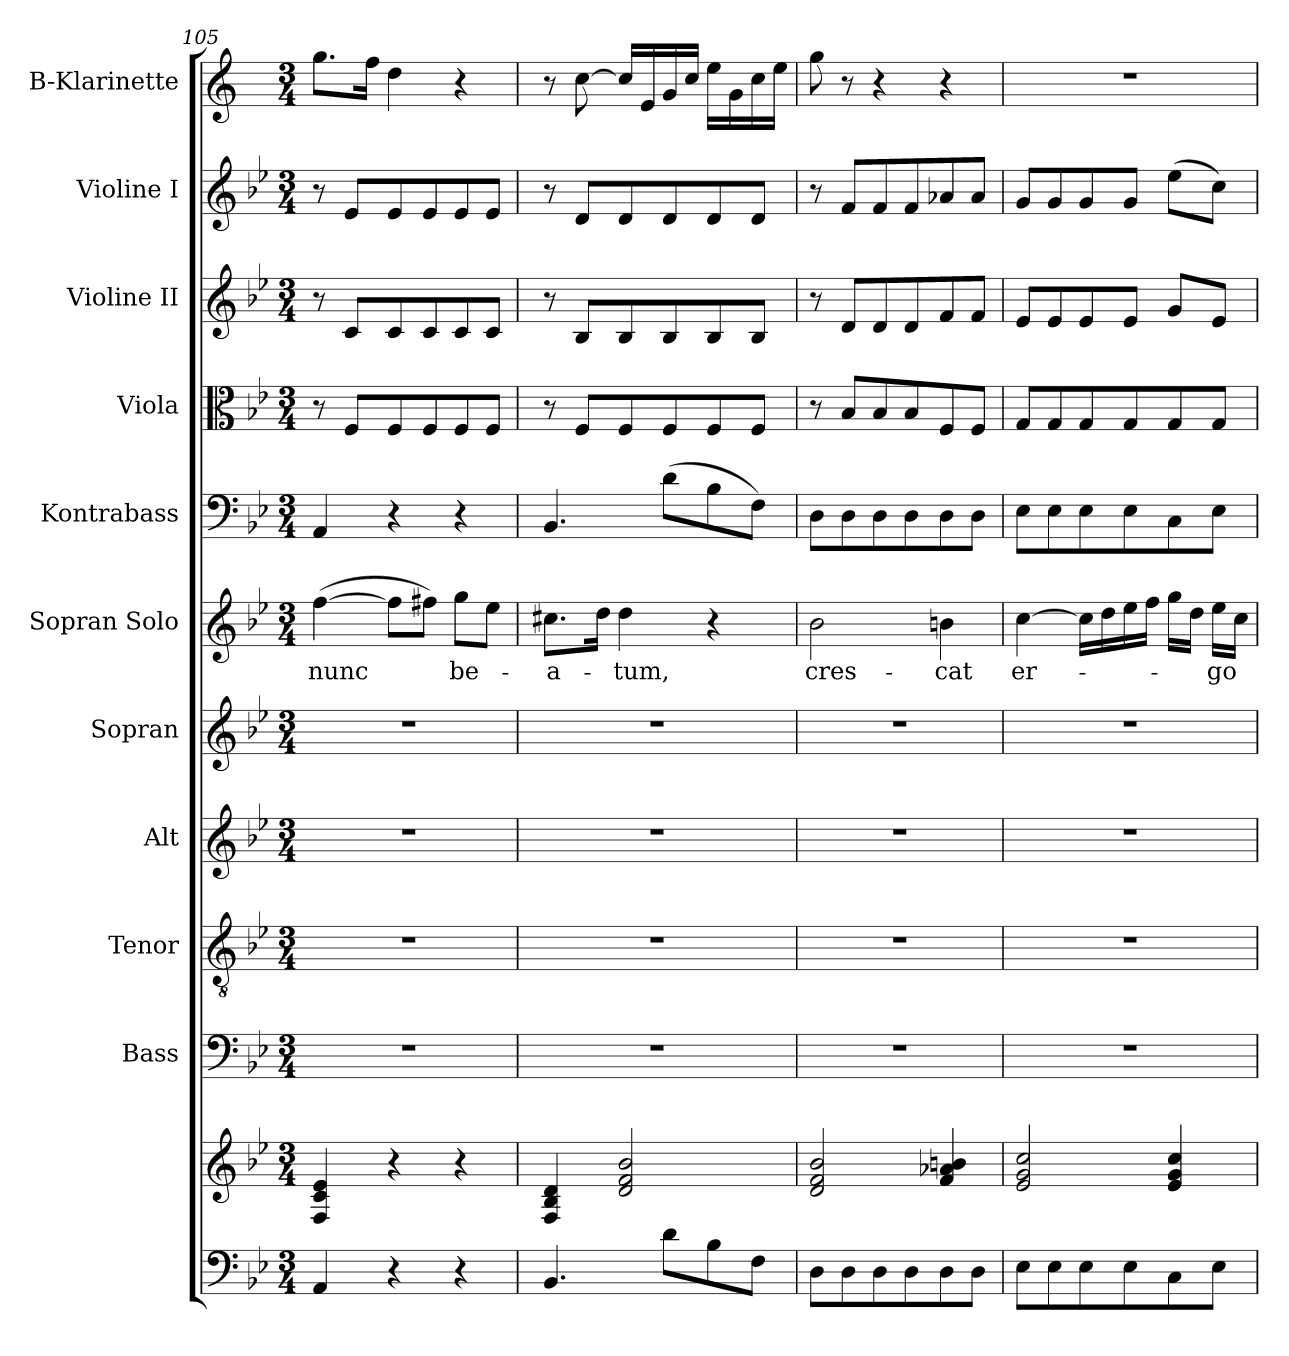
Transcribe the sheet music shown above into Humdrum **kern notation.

**kern	**kern	**kern	**kern	**kern	**kern	**kern	**text	**kern	**kern	**kern	**kern	**kern
*part11	*part11	*part10	*part9	*part8	*part7	*part6	*part6	*part5	*part4	*part3	*part2	*part1
*staff12	*staff11	*staff10	*staff9	*staff8	*staff7	*staff6	*staff6	*staff5	*staff4	*staff3	*staff2	*staff1
*	*	*I"Bass	*I"Tenor	*I"Alt	*I"Sopran	*I"Sopran Solo	*	*I"Kontrabass	*I"Viola	*I"Violine II	*I"Violine I	*I"B-Klarinette
*	*	*I'B.	*I'T.	*I'A.	*I'S.	*I'Solo	*	*I'Kb.	*I'Vla.	*I'Vl. II	*I'Vl. I	*I'B Kl.
!!LO:PB:g=z
*clefF4	*clefG2	*clefF4	*clefGv2	*clefG2	*clefG2	*clefG2	*	*clefF4	*clefC3	*clefG2	*clefG2	*clefG2
*	*	*	*	*	*	*	*	*ITrd7c12	*	*	*	*ITrd1c2
*k[b-e-]	*k[b-e-]	*k[b-e-]	*k[b-e-]	*k[b-e-]	*k[b-e-]	*k[b-e-]	*	*k[b-e-]	*k[b-e-]	*k[b-e-]	*k[b-e-]	*k[b-e-]
*B-:	*B-:	*B-:	*B-:	*B-:	*B-:	*B-:	*	*B-:	*B-:	*B-:	*B-:	*B-:
*M3/4	*M3/4	*M3/4	*M3/4	*M3/4	*M3/4	*M3/4	*	*M3/4	*M3/4	*M3/4	*M3/4	*M3/4
=105	=105	=105	=105	=105	=105	=105	=105	=105	=105	=105	=105	=105
!	!	!	!	!	!	!	!LO:LY:b	!	!	!	!	!
4AA/	4F/ 4c/ 4e-/	2.r	2.r	2.r	2.r	(>[4ff\	nunc	4AAA/	8r	8r	8r	8.ff\L
.	.	.	.	.	.	.	.	.	8F/L	8c/L	8e-/L	.
.	.	.	.	.	.	.	.	.	.	.	.	16ee-\Jk
4r	4r	.	.	.	.	8ff\L]	.	4r	8F/	8c/	8e-/	4cc\
.	.	.	.	.	.	8ff#X\J)	.	.	8F/	8c/	8e-/	.
!	!	!	!	!	!	!	!LO:LY:b	!	!	!	!	!
4r	4r	.	.	.	.	8gg\L	be-	4r	8F/	8c/	8e-/	4r
.	.	.	.	.	.	8ee-\J	.	.	8F/J	8c/J	8e-/J	.
=106	=106	=106	=106	=106	=106	=106	=106	=106	=106	=106	=106	=106
!	!	!	!	!	!	!	!LO:LY:b	!	!	!	!	!
4.BB-/	4F/ 4B-/ 4d/	2.r	2.r	2.r	2.r	8.cc#X\L	-a-	4.BBB-/	8r	8r	8r	8r
.	.	.	.	.	.	.	.	.	8F/L	8B-/L	8d/L	[8b-\
.	.	.	.	.	.	16dd\Jk	.	.	.	.	.	.
!	!	!	!	!	!	!	!LO:LY:b	!	!	!	!	!
.	2d/ 2f/ 2b-/	.	.	.	.	4dd\	-tum,	.	8F/	8B-/	8d/	16b-/LL]
.	.	.	.	.	.	.	.	.	.	.	.	16d/
8d\L	.	.	.	.	.	.	.	(>8D\L	8F/	8B-/	8d/	16f/
.	.	.	.	.	.	.	.	.	.	.	.	16b-/JJ
8B-\	.	.	.	.	.	4r	.	8BB-\	8F/	8B-/	8d/	16dd\LL
.	.	.	.	.	.	.	.	.	.	.	.	16f\
8F\J	.	.	.	.	.	.	.	8FF\J)	8F/J	8B-/J	8d/J	16b-\
.	.	.	.	.	.	.	.	.	.	.	.	16dd\JJ
=107	=107	=107	=107	=107	=107	=107	=107	=107	=107	=107	=107	=107
!	!	!	!	!	!	!	!LO:LY:b	!	!	!	!	!
8D\L	2d/ 2f/ 2b-/	2.r	2.r	2.r	2.r	2b-\	cres-	8DD\L	8r	8r	8r	8ff\
8D\	.	.	.	.	.	.	.	8DD\	8B-/L	8d/L	8f/L	8r
8D\	.	.	.	.	.	.	.	8DD\	8B-/	8d/	8f/	4r
8D\	.	.	.	.	.	.	.	8DD\	8B-/	8d/	8f/	.
!	!	!	!	!	!	!	!LO:LY:b	!	!	!	!	!
8D\	4f/ 4a-X/ 4bn/	.	.	.	.	4bn\	-cat	8DD\	8F/	8f/	8a-X/	4r
8D\J	.	.	.	.	.	.	.	8DD\J	8F/J	8f/J	8a-/J	.
=108	=108	=108	=108	=108	=108	=108	=108	=108	=108	=108	=108	=108
!	!	!	!	!	!	!	!LO:LY:b	!	!	!	!	!
8E-\L	2e-/ 2g/ 2cc/	2.r	2.r	2.r	2.r	[4cc\	er-	8EE-\L	8G/L	8e-/L	8g/L	2.r
8E-\	.	.	.	.	.	.	.	8EE-\	8G/	8e-/	8g/	.
8E-\	.	.	.	.	.	16cc\LL]	.	8EE-\	8G/	8e-/	8g/	.
.	.	.	.	.	.	16dd\	.	.	.	.	.	.
8E-\	.	.	.	.	.	16ee-\	.	8EE-\	8G/	8e-/J	8g/J	.
.	.	.	.	.	.	16ff\JJ	.	.	.	.	.	.
8C\	4e-/ 4g/ 4cc/	.	.	.	.	16gg\LL	.	8CC\	8G/	8g/L	(>8ee-\L	.
.	.	.	.	.	.	16dd\JJ	.	.	.	.	.	.
!	!	!	!	!	!	!	!LO:LY:b	!	!	!	!	!
8E-\J	.	.	.	.	.	16ee-\LL	-go	8EE-\J	8G/J	8e-/J	8cc\J)	.
.	.	.	.	.	.	16cc\JJ	.	.	.	.	.	.
=	=	=	=	=	=	=	=	=	=	=	=	=
*-	*-	*-	*-	*-	*-	*-	*-	*-	*-	*-	*-	*-
